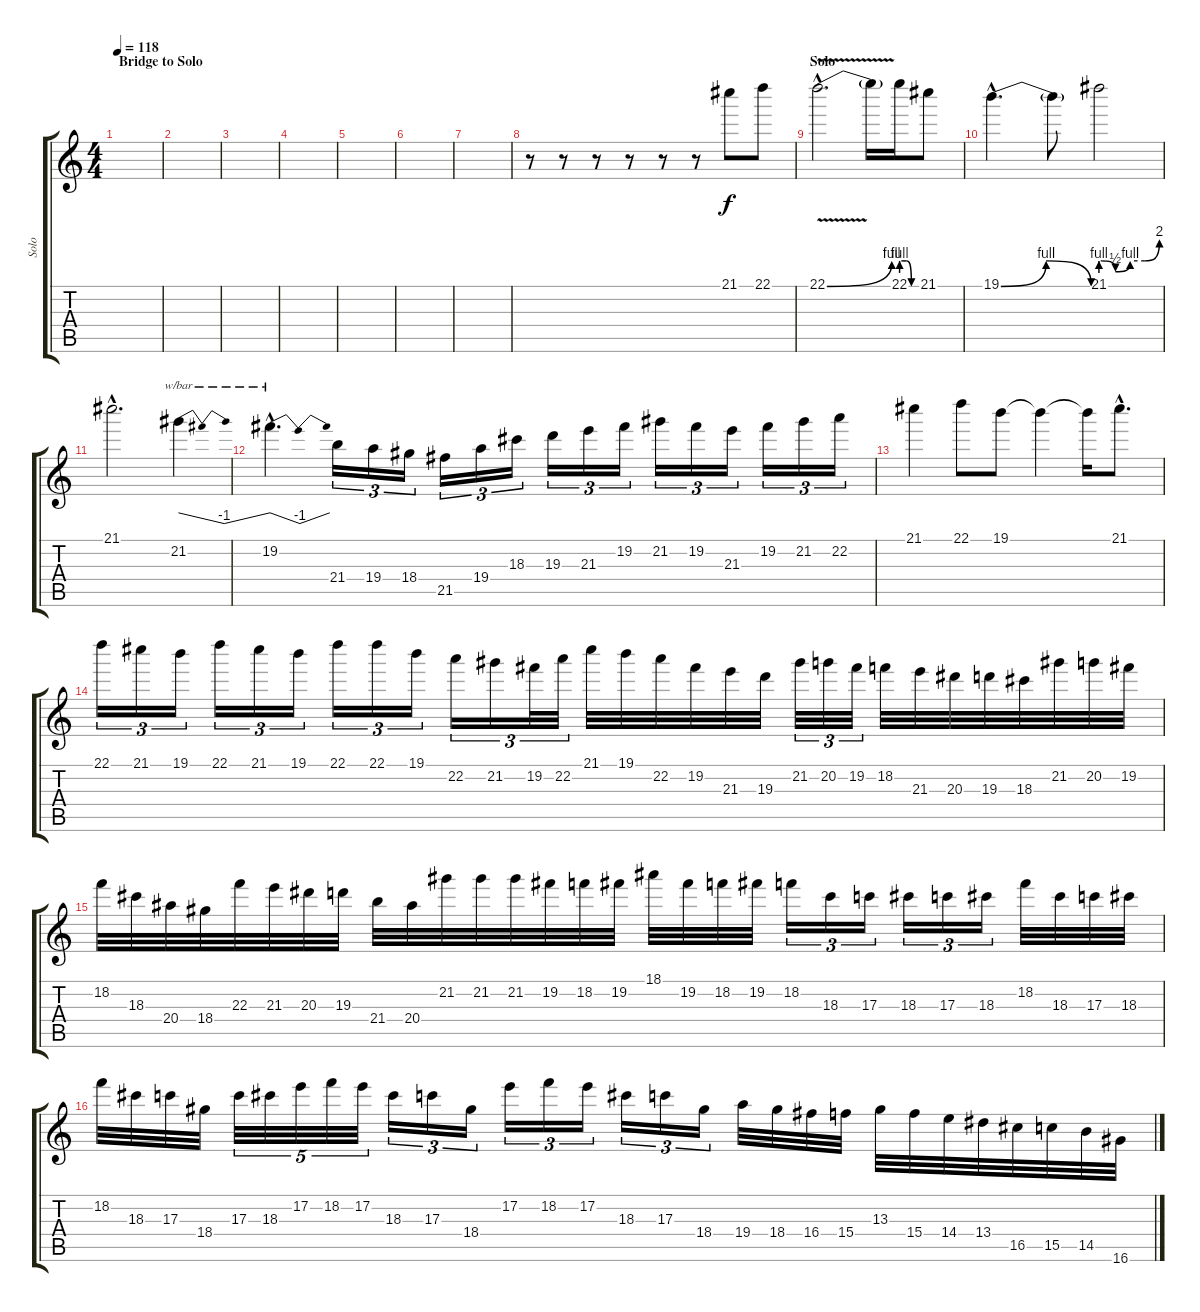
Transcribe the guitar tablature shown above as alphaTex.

\track ("Solo" "Solo") {instrument distortionguitar}
\staff {score tabs}
\tuning (E4 B3 G3 D3 A2 E2) {hide}
\ts (4 4)
\section ("" "Bridge to Solo")
\tempo 118
\clef g2
\ks c
|
|
|
|
|
|
|
r.8 r.8 r.8 r.8 r.8 r.8 21.1.8 22.1.8 |
\section ("" "Solo")
22.1{be (bend 0 0 60 4) v hac}.2{d} 22.1{t}.16 22.1{be (custom 0 4 20 4 40 0 60 0)}.16 21.1.8 |
19.1{be (bendrelease 0 0 30 4 55 4 60 0) hac}.4{d} 19.1{t}.8 21.1{be (custom 0 4 15 2 30 4 45 4 60 8)}.2 |
21.1{hac}.2{d} 21.2.4{tbe (dip default 0 0 30 -4 60 0)} |
19.2{hac}.4{d tbe (dip default 0 0 30 -4 60 0)} 21.4.16{tu (3 2)} 19.4.16{tu (3 2)} 18.4.16{tu (3 2)} 21.5.16{tu (3 2)} 19.4.16{tu (3 2)} 18.3.16{tu (3 2)} 19.3.16{tu (3 2)} 21.3.16{tu (3 2)} 19.2.16{tu (3 2)} 21.2.16{tu (3 2)} 19.2.16{tu (3 2)} 21.3.16{tu (3 2)} 19.2.16{tu (3 2)} 21.2.16{tu (3 2)} 22.2.16{tu (3 2)} |
21.1.4 22.1.8 19.1.8 19.1{t}.4 19.1{t}.16 21.1{hac}.8{d} |
22.1.16{tu (3 2)} 21.1.16{tu (3 2)} 19.1.16{tu (3 2)} 22.1.16{tu (3 2)} 21.1.16{tu (3 2)} 19.1.16{tu (3 2)} 22.1.16{tu (3 2)} 22.1.16{tu (3 2)} 19.1.16{tu (3 2)} 22.2.16{tu (3 2)} 21.2.16{tu (3 2)} 19.2.32{tu (3 2)} 22.2.32{tu (3 2)} 21.1.32 19.1.32 22.2.32 19.2.32 21.3.32 19.3.32 21.2.32{tu (3 2)} 20.2.32{tu (3 2)} 19.2.32{tu (3 2)} 18.2.32 21.3.32 20.3.32 19.3.32 18.3.32 21.2.32 20.2.32 19.2.32 |
18.2.32 18.3.32 20.4.32 18.4.32 22.3.32 21.3.32 20.3.32 19.3.32 21.4.32 20.4.32 21.2.32 21.2.32 21.2.32 19.2.32 18.2.32 19.2.32 18.1.32 19.2.32 18.2.32 19.2.32 18.2.16{tu (3 2)} 18.3.16{tu (3 2)} 17.3.16{tu (3 2)} 18.3.16{tu (3 2)} 17.3.16{tu (3 2)} 18.3.16{tu (3 2)} 18.2.32 18.3.32 17.3.32 18.3.32 |
18.2.32 18.3.32 17.3.32 18.4.32 17.3.32{tu (5 4)} 18.3.32{tu (5 4)} 17.2.32{tu (5 4)} 18.2.32{tu (5 4)} 17.2.32{tu (5 4)} 18.3.16{tu (3 2)} 17.3.16{tu (3 2)} 18.4.16{tu (3 2)} 17.2.16{tu (3 2)} 18.2.16{tu (3 2)} 17.2.16{tu (3 2)} 18.3.16{tu (3 2)} 17.3.16{tu (3 2)} 18.4.16{tu (3 2)} 19.4.32 18.4.32 16.4.32 15.4.32 13.3.32 15.4.32 14.4.32 13.4.32 16.5.32 15.5.32 14.5.32 16.6.32
